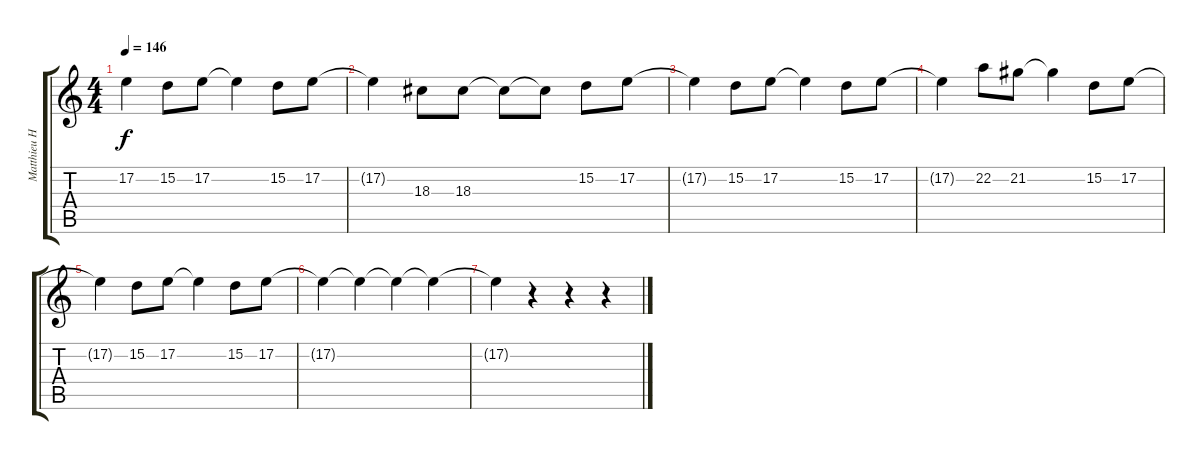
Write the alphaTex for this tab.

\track ("Matthieu Hartley Strings" "Matthieu H") {instrument stringensemble1}
\staff {score tabs}
\tuning (E4 B3 G3 D3 A2 E2) {hide}
\ts (4 4)
\tempo 146
\clef g2
\ks c
17.2{t}.4{dy f} 15.2.8 17.2.8 17.2{t}.4 15.2.8 17.2.8 |
17.2{t}.4 18.3.8 18.3.8 18.3{t}.8 18.3{t}.8 15.2.8 17.2.8 |
17.2{t}.4 15.2.8 17.2.8 17.2{t}.4 15.2.8 17.2.8 |
17.2{t}.4 22.2.8 21.2.8 21.2{t}.4 15.2.8 17.2.8 |
17.2{t}.4 15.2.8 17.2.8 17.2{t}.4 15.2.8 17.2.8 |
17.2{t}.4 17.2{t}.4 17.2{t}.4 17.2{t}.4 |
17.2{t}.4 r.4 r.4 r.4
